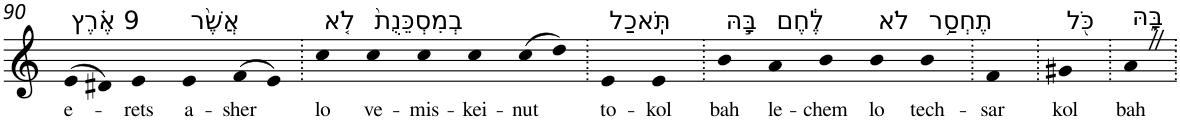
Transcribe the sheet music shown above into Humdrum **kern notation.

**kern	**text
*part1	*part1
*staff1	*staff1
*I"Piano	*
*I'Pno	*
!!LO:PB:g=z
*clefG2	*
*k[]	*
=90	=90
!LO:TX:a:t=9 אֶ֗רֶץ	!
!	!LO:LY:b
(>8e	e-
8d#X)	.
!	!LO:LY:b
4e	-rets
!LO:TX:a:t=אֲשֶׁ֨ר	!
!	!LO:LY:b
4e	a-
!	!LO:LY:b
(>8f	-sher
8e)	.
=91.	=91.
!LO:TX:a:t=לֹ֤א	!
!	!LO:LY:b
4cc	lo
!LO:TX:a:t=בְמִסְכֵּנֻת֙	!
!	!LO:LY:b
4cc	ve-
!	!LO:LY:b
4cc	-mis-
!	!LO:LY:b
4cc	-kei-
!	!LO:LY:b
(8cc	-nut
8dd)	.
=92.	=92.
!LO:TX:a:t=תֹּֽאכַל	!
!	!LO:LY:b
4e	to-
!	!LO:LY:b
4e	-kol
=93.	=93.
!LO:TX:a:t=בָּ֣הּ	!
!	!LO:LY:b
4b	bah
!LO:TX:a:t=לֶ֔חֶם	!
!	!LO:LY:b
4a	le-
!	!LO:LY:b
4b	-chem
!LO:TX:a:t=לֹא	!
!	!LO:LY:b
4b	lo
!LO:TX:a:t=תֶחְסַ֥ר	!
!	!LO:LY:b
4b	tech-
=94.	=94.
!	!LO:LY:b
4f	-sar
=95.	=95.
!LO:TX:a:t=כֹּ֖ל	!
!	!LO:LY:b
4g#X	kol
=96.	=96.
!LO:TX:a:t=בָּ֑הּ	!
!	!LO:LY:b
4aZ	bah
=.	=.
*-	*-
